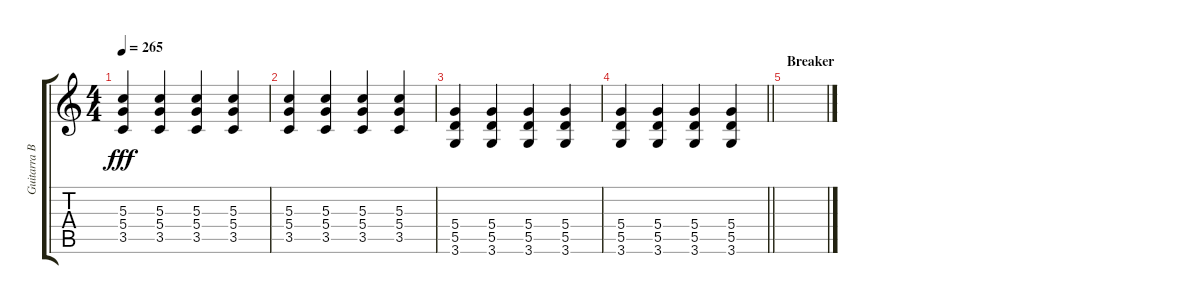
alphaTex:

\track ("Guitarra Bulliciosa" "Guitarra B") {instrument distortionguitar}
\staff {score tabs}
\tuning (E4 B3 G3 D3 A2 E2) {hide}
\ts (4 4)
\tempo 265
\clef g2
\ks c
(5.3 5.4 3.5).4{dy fff} (5.3 5.4 3.5).4 (5.3 5.4 3.5).4 (5.3 5.4 3.5).4 |
(5.3 5.4 3.5).4 (5.3 5.4 3.5).4 (5.3 5.4 3.5).4 (5.3 5.4 3.5).4 |
(5.4 5.5 3.6).4 (5.4 5.5 3.6).4 (5.4 5.5 3.6).4 (5.4 5.5 3.6).4 |
\barLineRight lightlight
(5.4 5.5 3.6).4 (5.4 5.5 3.6).4 (5.4 5.5 3.6).4 (5.4 5.5 3.6).4 |
\section ("" "Breaker")
